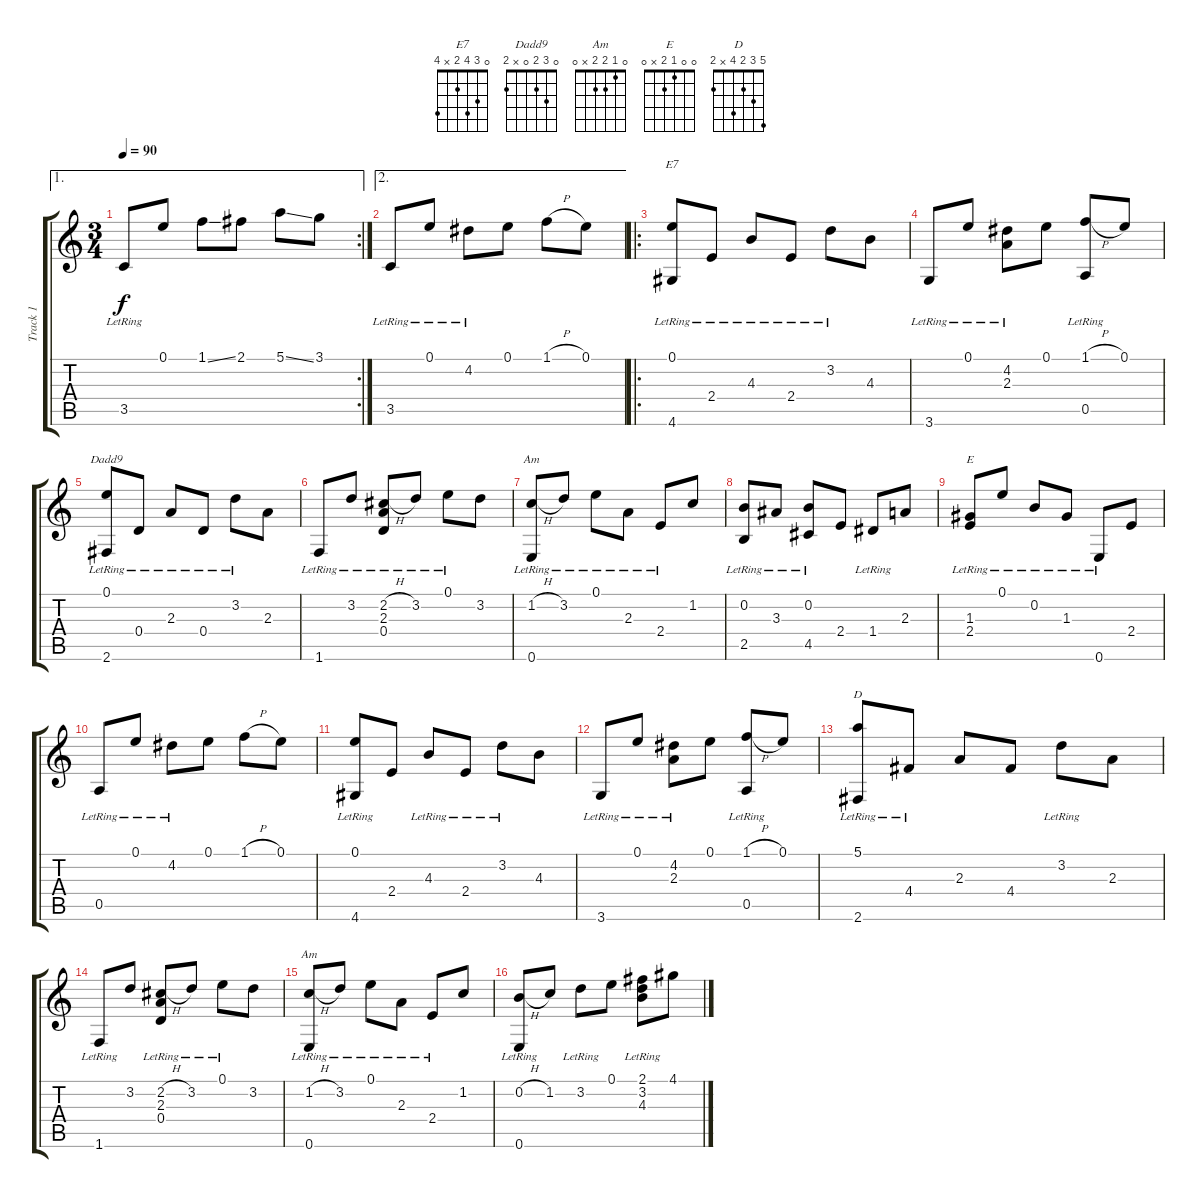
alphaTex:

\track ("Track 1" "Track 1") {instrument acousticguitarnylon}
\staff {score tabs}
\tuning (E4 B3 G3 D3 A2 E2) {hide}
\chord ("E7" 0 3 4 2 x 4)
\chord ("Dadd9" 0 3 2 0 x 2)
\chord ("Am" 0 1 2 2 0 0)
\chord ("E" 0 0 1 2 x 0)
\chord ("D" 5 3 2 4 x 2)
\chord ("Am" 0 1 2 2 x 0)
\ae 1
\rc 2
\ts (3 4)
\tempo 90
\clef g2
\ks c
3.5{lr}.8{dy f} 0.1.8 1.1{ss}.8 2.1.8 5.1{ss}.8 3.1.8 |
\ae 2
3.5{lr}.8 0.1{lr}.8 4.2{lr}.8 0.1.8 1.1{h}.8 0.1.8 |
\ro
(0.1{lr} 4.6{lr}).8{ch "E7"} 2.4{lr}.8 4.3{lr}.8 2.4{lr}.8 3.2{lr}.8 4.3.8 |
3.6{lr}.8 0.1{lr}.8 (4.2{lr} 2.3{lr}).8 0.1.8 (1.1{h} 0.5{lr}).8 0.1.8 |
(0.1{lr} 2.6{lr}).8{ch "Dadd9"} 0.4{lr}.8 2.3{lr}.8 0.4{lr}.8 3.2{lr}.8 2.3.8 |
1.6{lr}.8 3.2{lr}.8 (2.2{h} 2.3{lr} 0.4{lr}).8 3.2{lr}.8 0.1{lr}.8 3.2.8 |
(1.2{h} 0.6{lr}).8{ch "Am"} 3.2{lr}.8 0.1{lr}.8 2.3{lr}.8 2.4{lr}.8 1.2.8 |
(0.2 2.5{lr}).8 3.3{lr}.8 (0.2{lr} 4.5{lr}).8 2.4.8 1.4{lr}.8 2.3.8 |
(1.3{lr} 2.4{lr}).8{ch "E"} 0.1{lr}.8 0.2{lr}.8 1.3{lr}.8 0.6{lr}.8 2.4.8 |
0.5{lr}.8 0.1{lr}.8 4.2{lr}.8 0.1.8 1.1{h}.8 0.1.8 |
(0.1{lr} 4.6{lr}).8 2.4.8 4.3{lr}.8 2.4{lr}.8 3.2{lr}.8 4.3.8 |
3.6{lr}.8 0.1{lr}.8 (4.2{lr} 2.3).8 0.1.8 (1.1{h} 0.5{lr}).8 0.1.8 |
(5.1{lr} 2.6{lr}).8{ch "D"} 4.4{lr}.8 2.3.8 4.4.8 3.2{lr}.8 2.3.8 |
1.6{lr}.8 3.2.8 (2.2{h} 2.3{lr} 0.4{lr}).8 3.2{lr}.8 0.1{lr}.8 3.2.8 |
(1.2{h} 0.6{lr}).8{ch "Am"} 3.2{lr}.8 0.1{lr}.8 2.3{lr}.8 2.4{lr}.8 1.2.8 |
(0.2{h} 0.6{lr}).8 1.2.8 3.2{lr}.8 0.1.8 (2.1 3.2{lr} 4.3{lr}).8 4.1.8
